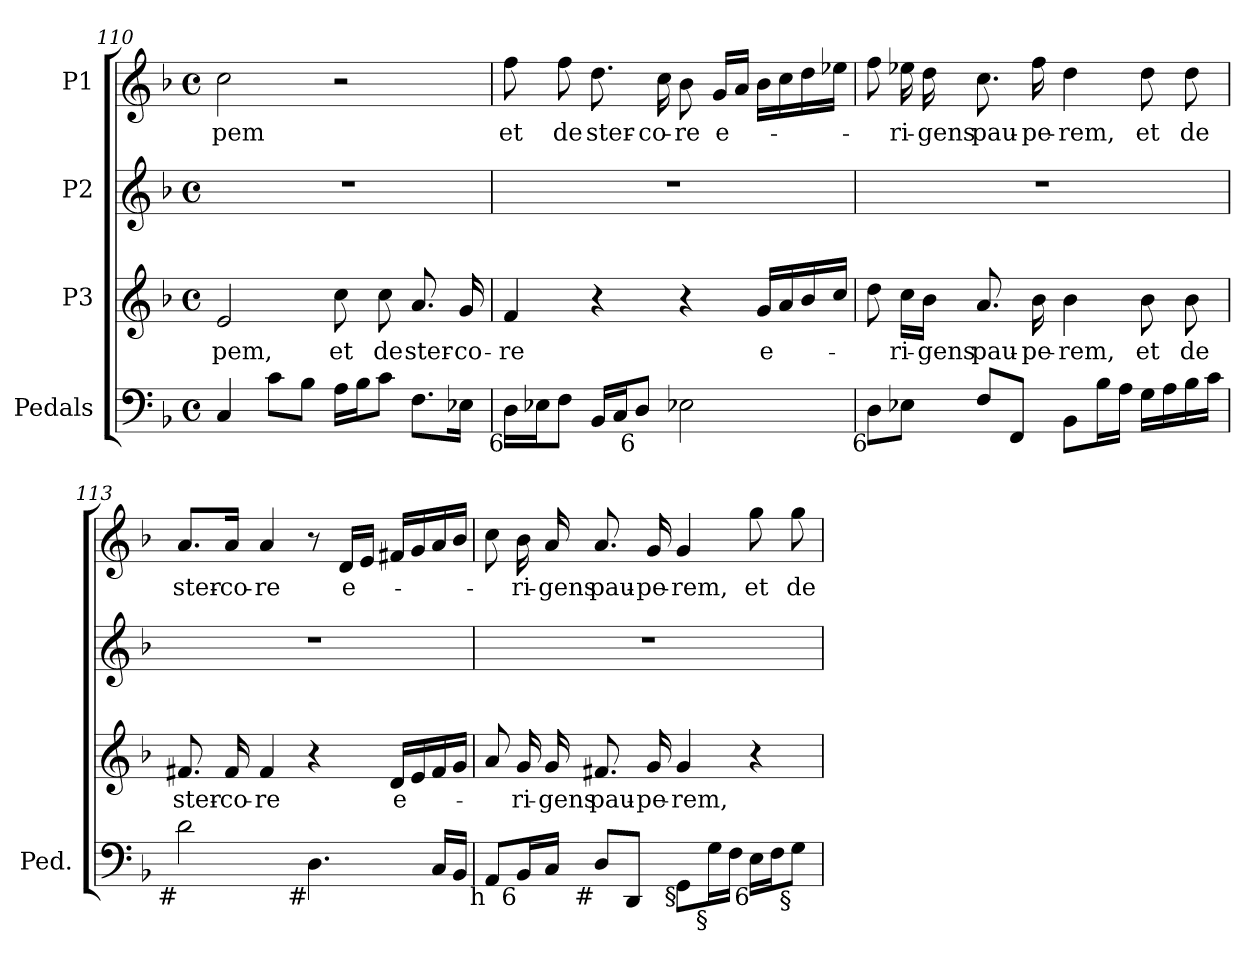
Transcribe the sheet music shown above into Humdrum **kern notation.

**kern	**kern	**text	**kern	**kern	**text
*part4	*part3	*part3	*part2	*part1	*part1
*staff4	*staff3	*staff3	*staff2	*staff1	*staff1
*I"Pedals	*I"P3	*	*I"P2	*I"P1	*
*I'Ped.	*	*	*	*	*
!!LO:PB:g=z
*clefF4	*clefG2	*	*clefG2	*clefG2	*
*k[b-]	*k[b-]	*	*k[b-]	*k[b-]	*
*F:	*F:	*	*F:	*F:	*
*M4/4	*M4/4	*	*M4/4	*M4/4	*
*met(c)	*met(c)	*	*met(c)	*met(c)	*
=110	=110	=110	=110	=110	=110
!	!	!LO:LY:b:color=#000000	!	!	!
!	!	!	!	!	!LO:LY:b:color=#000000
4Ci/	2ei/	-pem,	1r	2cci\	-pem
8ci\L	.	.	.	.	.
8B-i\J	.	.	.	.	.
!	!	!LO:LY:b:color=#000000	!	!	!
16Ai\LL	8cci\	et	.	2r	.
16B-i\J	.	.	.	.	.
!	!	!LO:LY:b:color=#000000	!	!	!
8ci\J	8cci\	de	.	.	.
!	!	!LO:LY:b:color=#000000	!	!	!
8.Fi\L	8.ai/	ster-	.	.	.
!	!	!LO:LY:b:color=#000000	!	!	!
16E-Xi\Jk	16gi/	-co-	.	.	.
=111	=111	=111	=111	=111	=111
!	!	!LO:LY:b:color=#000000	!	!	!
!LO:TX:b:rj:t=6	!	!	!	!	!
!	!	!	!	!	!LO:LY:b:color=#000000
16Di\LL	4fi/	-re	1r	8ffi\	et
16E-Xi\J	.	.	.	.	.
!	!	!	!	!	!LO:LY:b:color=#000000
8Fi\J	.	.	.	8ffi\	de
!	!	!	!	!	!LO:LY:b:color=#000000
16BB-i/LL	4r	.	.	8.ddi\	ster-
16Ci/J	.	.	.	.	.
!LO:TX:b:rj:t=6	!	!	!	!	!
8Di/J	.	.	.	.	.
!	!	!	!	!	!LO:LY:b:color=#000000
.	.	.	.	16cci\	-co-
!	!	!	!	!	!LO:LY:b:color=#000000
2E-Xi\	4r	.	.	8b-i\	-re
!	!	!	!	!	!LO:LY:b:color=#000000
.	.	.	.	16gi/LL	e-
.	.	.	.	16ai/JJ	.
!	!	!LO:LY:b:color=#000000	!	!	!
.	16gi/LL	e-	.	16b-i\LL	.
.	16ai/	.	.	16cci\	.
.	16b-i/	.	.	16ddi\	.
.	16cci/JJ	.	.	16ee-i\JJ	.
=112	=112	=112	=112	=112	=112
!LO:TX:b:rj:t=6	!	!	!	!	!
8Di\L	8ddi\	.	1r	8ffi\	.
!	!	!LO:LY:b:color=#000000	!	!	!
!	!	!	!	!	!LO:LY:b:color=#000000
8E-Xi\J	16cci\LL	-ri-	.	16ee-Xi\	-ri-
!	!	!LO:LY:b:color=#000000	!	!	!
!	!	!	!	!	!LO:LY:b:color=#000000
.	16b-i\JJ	-gens	.	16ddi\	-gens
!	!	!LO:LY:b:color=#000000	!	!	!
!	!	!	!	!	!LO:LY:b:color=#000000
8Fi/L	8.ai/	pau-	.	8.cci\	pau-
8FFi/J	.	.	.	.	.
!	!	!LO:LY:b:color=#000000	!	!	!
!	!	!	!	!	!LO:LY:b:color=#000000
.	16b-i\	-pe-	.	16ffi\	-pe-
!	!	!LO:LY:b:color=#000000	!	!	!
!	!	!	!	!	!LO:LY:b:color=#000000
8BB-i\L	4b-i\	-rem,	.	4ddi\	-rem,
16B-i\L	.	.	.	.	.
16Ai\JJ	.	.	.	.	.
!	!	!LO:LY:b:color=#000000	!	!	!
!	!	!	!	!	!LO:LY:b:color=#000000
16Gi\LL	8b-i\	et	.	8ddi\	et
16Ai\	.	.	.	.	.
!	!	!LO:LY:b:color=#000000	!	!	!
!	!	!	!	!	!LO:LY:b:color=#000000
16B-i\	8b-i\	de	.	8ddi\	de
16ci\JJ	.	.	.	.	.
!!LO:LB:g=z
=113	=113	=113	=113	=113	=113
!	!	!LO:LY:b:color=#000000	!	!	!
!LO:TX:b:rj:t=#	!	!	!	!	!
!	!	!	!	!	!LO:LY:b:color=#000000
2di\	8.f#Xi/	ster-	1r	8.ai/L	ster-
!	!	!LO:LY:b:color=#000000	!	!	!
!	!	!	!	!	!LO:LY:b:color=#000000
.	16f#i/	-co-	.	16ai/Jk	-co-
!	!	!LO:LY:b:color=#000000	!	!	!
!	!	!	!	!	!LO:LY:b:color=#000000
.	4f#i/	-re	.	4ai/	-re
!LO:TX:b:rj:t=#	!	!	!	!	!
4.Di\	4r	.	.	8r	.
!	!	!	!	!	!LO:LY:b:color=#000000
.	.	.	.	16di/LL	e-
.	.	.	.	16ei/JJ	.
!	!	!LO:LY:b:color=#000000	!	!	!
.	16di/LL	e-	.	16f#Xi/LL	.
.	16ei/	.	.	16gi/	.
16Ci/LL	16f#i/	.	.	16ai/	.
16BB-i/JJ	16gi/JJ	.	.	16b-i/JJ	.
=114	=114	=114	=114	=114	=114
!LO:TX:b:rj:t=h	!	!	!	!	!
8AAi/L	8ai/	.	1r	8cci\	.
!	!	!LO:LY:b:color=#000000	!	!	!
!LO:TX:b:rj:t=6	!	!	!	!	!
!	!	!	!	!	!LO:LY:b:color=#000000
16BB-i/L	16gi/	-ri-	.	16b-i\	-ri-
!	!	!LO:LY:b:color=#000000	!	!	!
!	!	!	!	!	!LO:LY:b:color=#000000
16Ci/JJ	16gi/	-gens	.	16ai/	-gens
!	!	!LO:LY:b:color=#000000	!	!	!
!LO:TX:b:rj:t=#	!	!	!	!	!
!	!	!	!	!	!LO:LY:b:color=#000000
8Di/L	8.f#Xi/	pau-	.	8.ai/	pau-
8DDi/J	.	.	.	.	.
!	!	!LO:LY:b:color=#000000	!	!	!
!	!	!	!	!	!LO:LY:b:color=#000000
.	16gi/	-pe-	.	16gi/	-pe-
!	!	!LO:LY:b:color=#000000	!	!	!
!LO:TX:b:rj:t=§	!	!	!	!	!
!	!	!	!	!	!LO:LY:b:color=#000000
8GGi\L	4gi/	-rem,	.	4gi/	-rem,
!LO:TX:b:rj:t=§	!	!	!	!	!
16Gi\L	.	.	.	.	.
16Fi\JJ	.	.	.	.	.
!LO:TX:b:rj:t=6	!	!	!	!	!
!	!	!	!	!	!LO:LY:b:color=#000000
16Ei\LL	4r	.	.	8ggi\	et
16Fi\J	.	.	.	.	.
!LO:TX:b:rj:t=§	!	!	!	!	!
!	!	!	!	!	!LO:LY:b:color=#000000
8Gi\J	.	.	.	8ggi\	de
=	=	=	=	=	=
*-	*-	*-	*-	*-	*-
